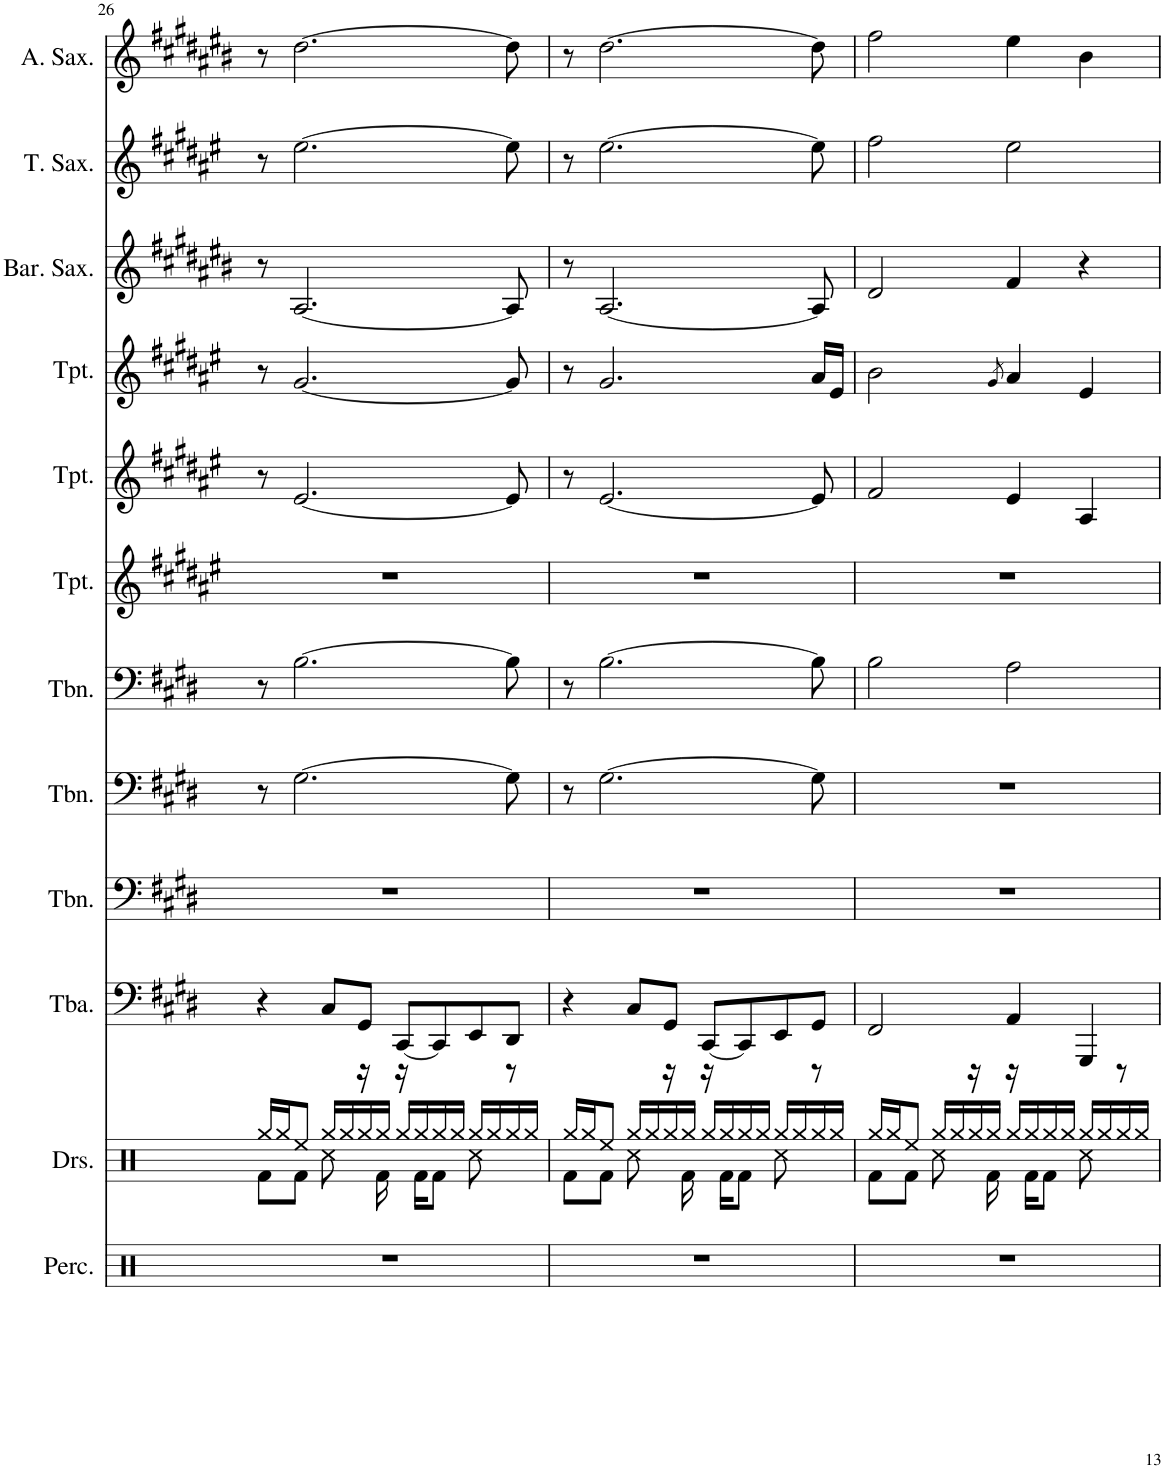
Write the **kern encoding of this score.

**kern	**kern	**kern	**kern	**kern	**kern	**kern	**kern	**kern	**kern	**kern	**kern
*part12	*part11	*part10	*part9	*part8	*part7	*part6	*part5	*part4	*part3	*part2	*part1
*staff12	*staff11	*staff10	*staff9	*staff8	*staff7	*staff6	*staff5	*staff4	*staff3	*staff2	*staff1
*I"Percussion	*I"Drumset	*I"Tuba	*I"Trombone	*I"Trombone	*I"Trombone	*I"Trumpet	*I"Trumpet	*I"Trumpet	*I"Baritone Saxophone	*I"Tenor Saxophone	*I"Alto Saxophone
*I'Perc.	*I'Drs.	*I'Tba.	*I'Tbn.	*I'Tbn.	*I'Tbn.	*I'Tpt.	*I'Tpt.	*I'Tpt.	*I'Bar. Sax.	*I'T. Sax.	*I'A. Sax.
!!LO:PB:g=z
*clefX	*clefX	*clefF4	*clefF4	*clefF4	*clefF4	*clefG2	*clefG2	*clefG2	*clefG2	*clefG2	*clefG2
*	*	*	*	*	*	*Trd1c2	*Trd1c2	*Trd1c2	*Trd12c21	*Trd8c14	*Trd5c9
*k[]	*k[]	*k[f#c#g#d#]	*k[f#c#g#d#]	*k[f#c#g#d#]	*k[f#c#g#d#]	*k[f#c#g#d#a#e#]	*k[f#c#g#d#a#e#]	*k[f#c#g#d#a#e#]	*k[f#c#g#d#a#e#b#]	*k[f#c#g#d#a#e#]	*k[f#c#g#d#a#e#b#]
*M4/4	*M4/4	*M4/4	*M4/4	*M4/4	*M4/4	*M4/4	*M4/4	*M4/4	*M4/4	*M4/4	*M4/4
=26	=26	=26	=26	=26	=26	=26	=26	=26	=26	=26	=26
*	*^	*	*	*	*	*	*	*	*	*	*
1r	8Rf\L	16Rgg/LL	4r	1r	8r	8r	1r	8r	8r	8r	8r	8r
.	.	16Rgg/J	.	.	.	.	.	.	.	.	.	.
.	8Rf\J	8Ree/J	.	.	[2.G#\	[2.B\	.	[2.e#/	[2.g#/	[2.A#/	[2.ee#\	[2.dd#\
.	8Rcc\	16Rgg/LL	8C#/L	.	.	.	.	.	.	.	.	.
.	.	16Rgg/	.	.	.	.	.	.	.	.	.	.
.	16r	16Rgg/	8GG#/J	.	.	.	.	.	.	.	.	.
.	16Rf\	16Rgg/JJ	.	.	.	.	.	.	.	.	.	.
.	16r	16Rgg/LL	[8CC#/L	.	.	.	.	.	.	.	.	.
.	16Rf\KL	16Rgg/	.	.	.	.	.	.	.	.	.	.
.	8Rf\J	16Rgg/	8CC#/]	.	.	.	.	.	.	.	.	.
.	.	16Rgg/JJ	.	.	.	.	.	.	.	.	.	.
.	8Rcc\	16Rgg/LL	8EE/	.	.	.	.	.	.	.	.	.
.	.	16Rgg/	.	.	.	.	.	.	.	.	.	.
.	8r	16Rgg/	8DD#/J	.	8G#\]	8B\]	.	8e#/]	8g#/]	8A#/]	8ee#\]	8dd#\]
.	.	16Rgg/JJ	.	.	.	.	.	.	.	.	.	.
=27	=27	=27	=27	=27	=27	=27	=27	=27	=27	=27	=27	=27
1r	8Rf\L	16Rgg/LL	4r	1r	8r	8r	1r	8r	8r	8r	8r	8r
.	.	16Rgg/J	.	.	.	.	.	.	.	.	.	.
.	8Rf\J	8Ree/J	.	.	[2.G#\	[2.B\	.	[2.e#/	2.g#/	[2.A#/	[2.ee#\	[2.dd#\
.	8Rcc\	16Rgg/LL	8C#/L	.	.	.	.	.	.	.	.	.
.	.	16Rgg/	.	.	.	.	.	.	.	.	.	.
.	16r	16Rgg/	8GG#/J	.	.	.	.	.	.	.	.	.
.	16Rf\	16Rgg/JJ	.	.	.	.	.	.	.	.	.	.
.	16r	16Rgg/LL	[8CC#/L	.	.	.	.	.	.	.	.	.
.	16Rf\KL	16Rgg/	.	.	.	.	.	.	.	.	.	.
.	8Rf\J	16Rgg/	8CC#/]	.	.	.	.	.	.	.	.	.
.	.	16Rgg/JJ	.	.	.	.	.	.	.	.	.	.
.	8Rcc\	16Rgg/LL	8EE/	.	.	.	.	.	.	.	.	.
.	.	16Rgg/	.	.	.	.	.	.	.	.	.	.
.	8r	16Rgg/	8GG#/J	.	8G#\]	8B\]	.	8e#/]	16a#/LL	8A#/]	8ee#\]	8dd#\]
.	.	16Rgg/JJ	.	.	.	.	.	.	16e#/JJ	.	.	.
=28	=28	=28	=28	=28	=28	=28	=28	=28	=28	=28	=28	=28
1r	8Rf\L	16Rgg/LL	2FF#/	1r	1r	2B\	1r	2f#/	2b\	2d#/	2ff#\	2ff#\
.	.	16Rgg/J	.	.	.	.	.	.	.	.	.	.
.	8Rf\J	8Ree/J	.	.	.	.	.	.	.	.	.	.
.	8Rcc\	16Rgg/LL	.	.	.	.	.	.	.	.	.	.
.	.	16Rgg/	.	.	.	.	.	.	.	.	.	.
.	16r	16Rgg/	.	.	.	.	.	.	.	.	.	.
.	16Rf\	16Rgg/JJ	.	.	.	.	.	.	.	.	.	.
.	.	.	.	.	.	.	.	.	8qg#/	.	.	.
.	16r	16Rgg/LL	4AA/	.	.	2A\	.	4e#/	4a#/	4f#/	2ee#\	4ee#\
.	16Rf\KL	16Rgg/	.	.	.	.	.	.	.	.	.	.
.	8Rf\J	16Rgg/	.	.	.	.	.	.	.	.	.	.
.	.	16Rgg/JJ	.	.	.	.	.	.	.	.	.	.
.	8Rcc\	16Rgg/LL	4GGG#/	.	.	.	.	4A#/	4e#/	4r	.	4b#\
.	.	16Rgg/	.	.	.	.	.	.	.	.	.	.
.	8r	16Rgg/	.	.	.	.	.	.	.	.	.	.
.	.	16Rgg/JJ	.	.	.	.	.	.	.	.	.	.
*	*v	*v	*	*	*	*	*	*	*	*	*	*
=	=	=	=	=	=	=	=	=	=	=	=
*-	*-	*-	*-	*-	*-	*-	*-	*-	*-	*-	*-
